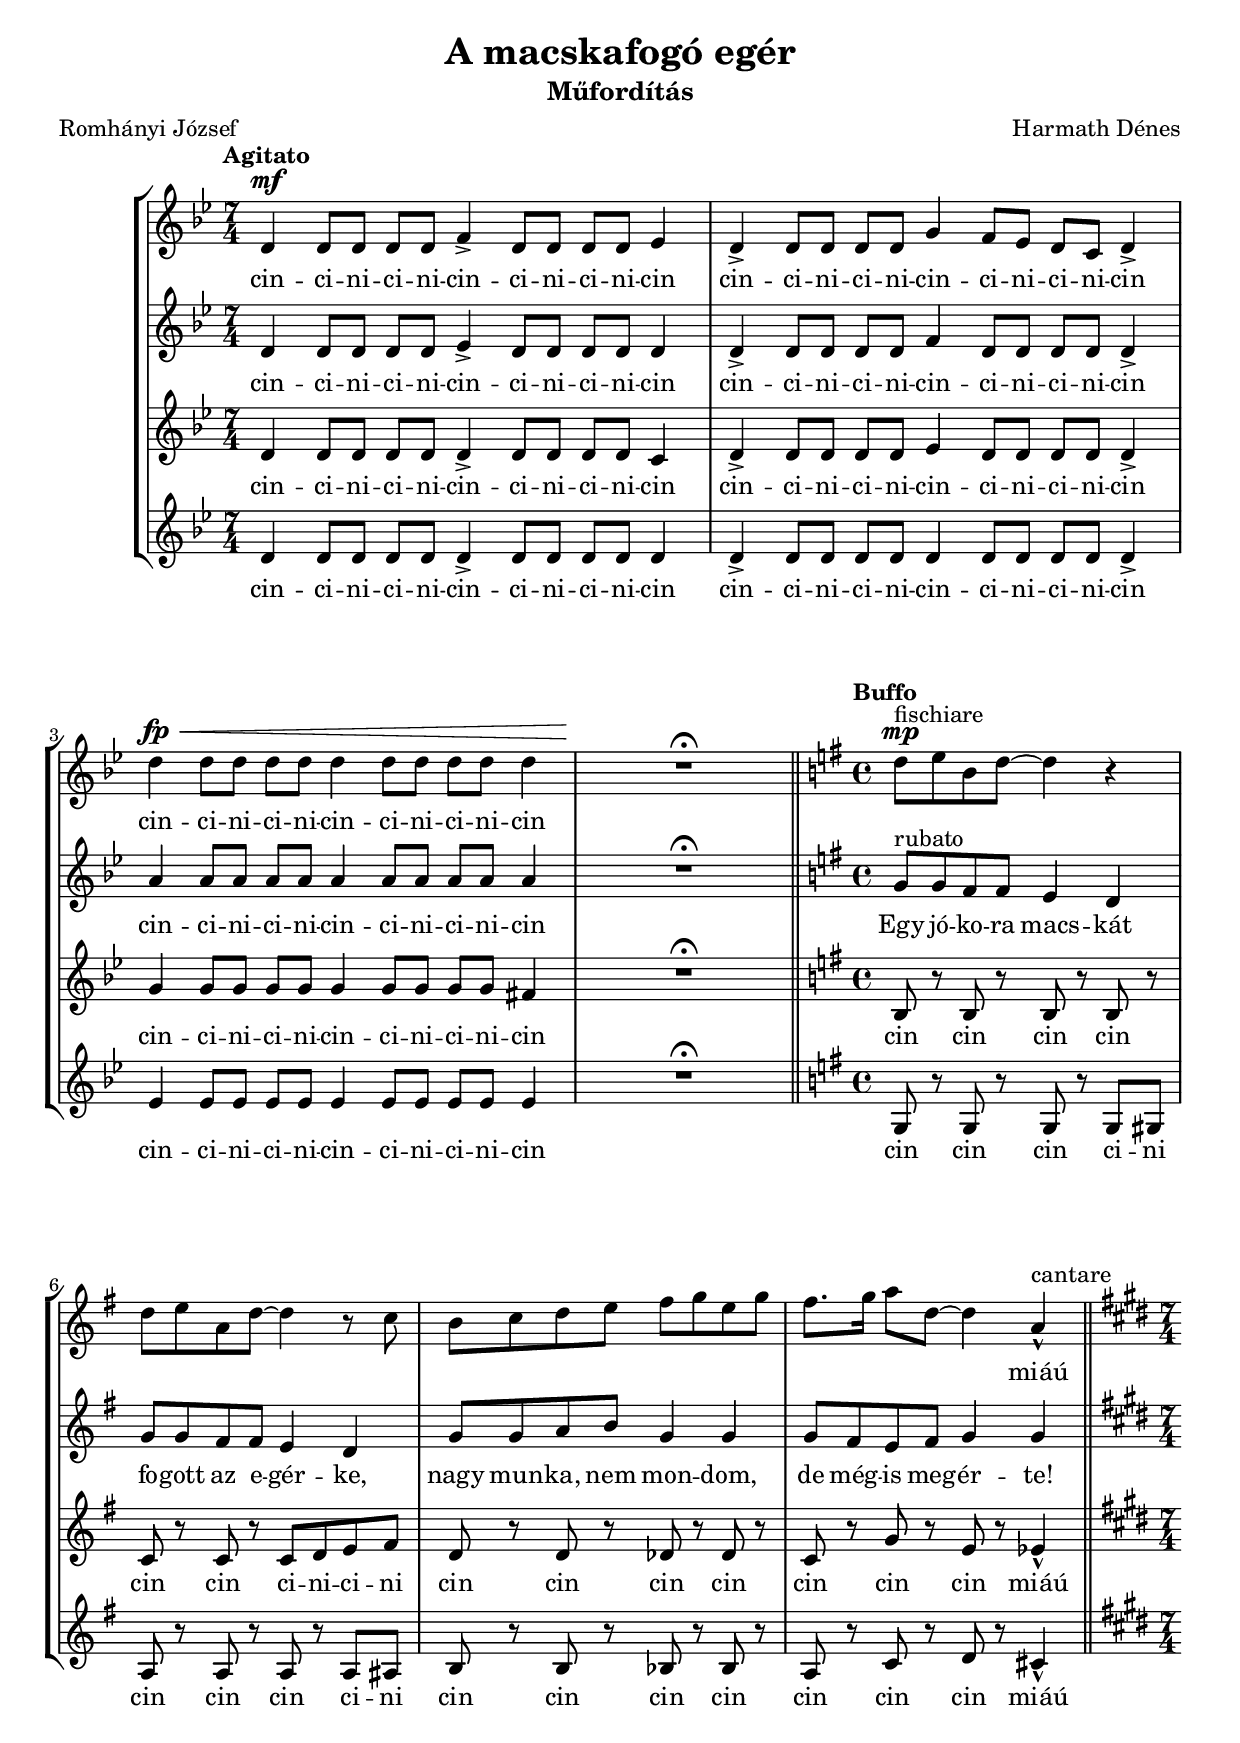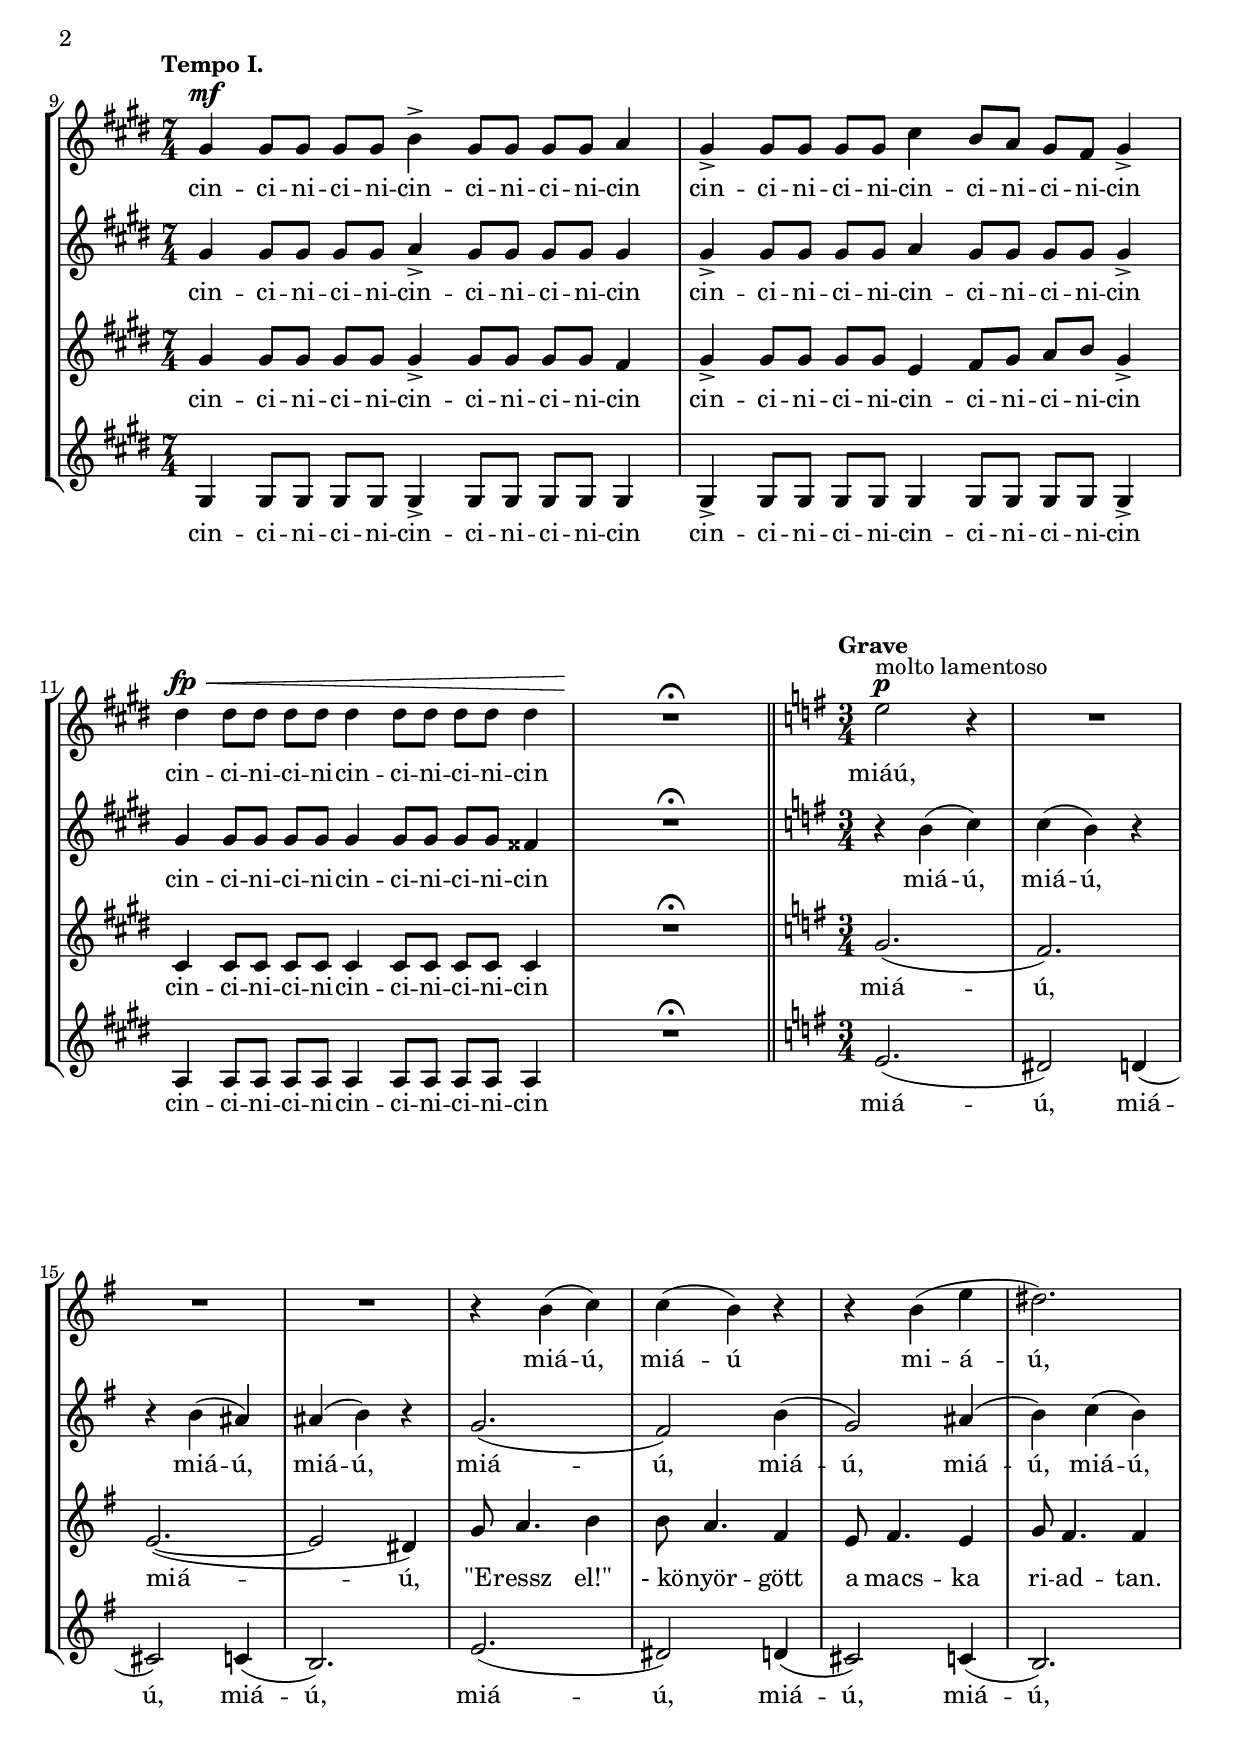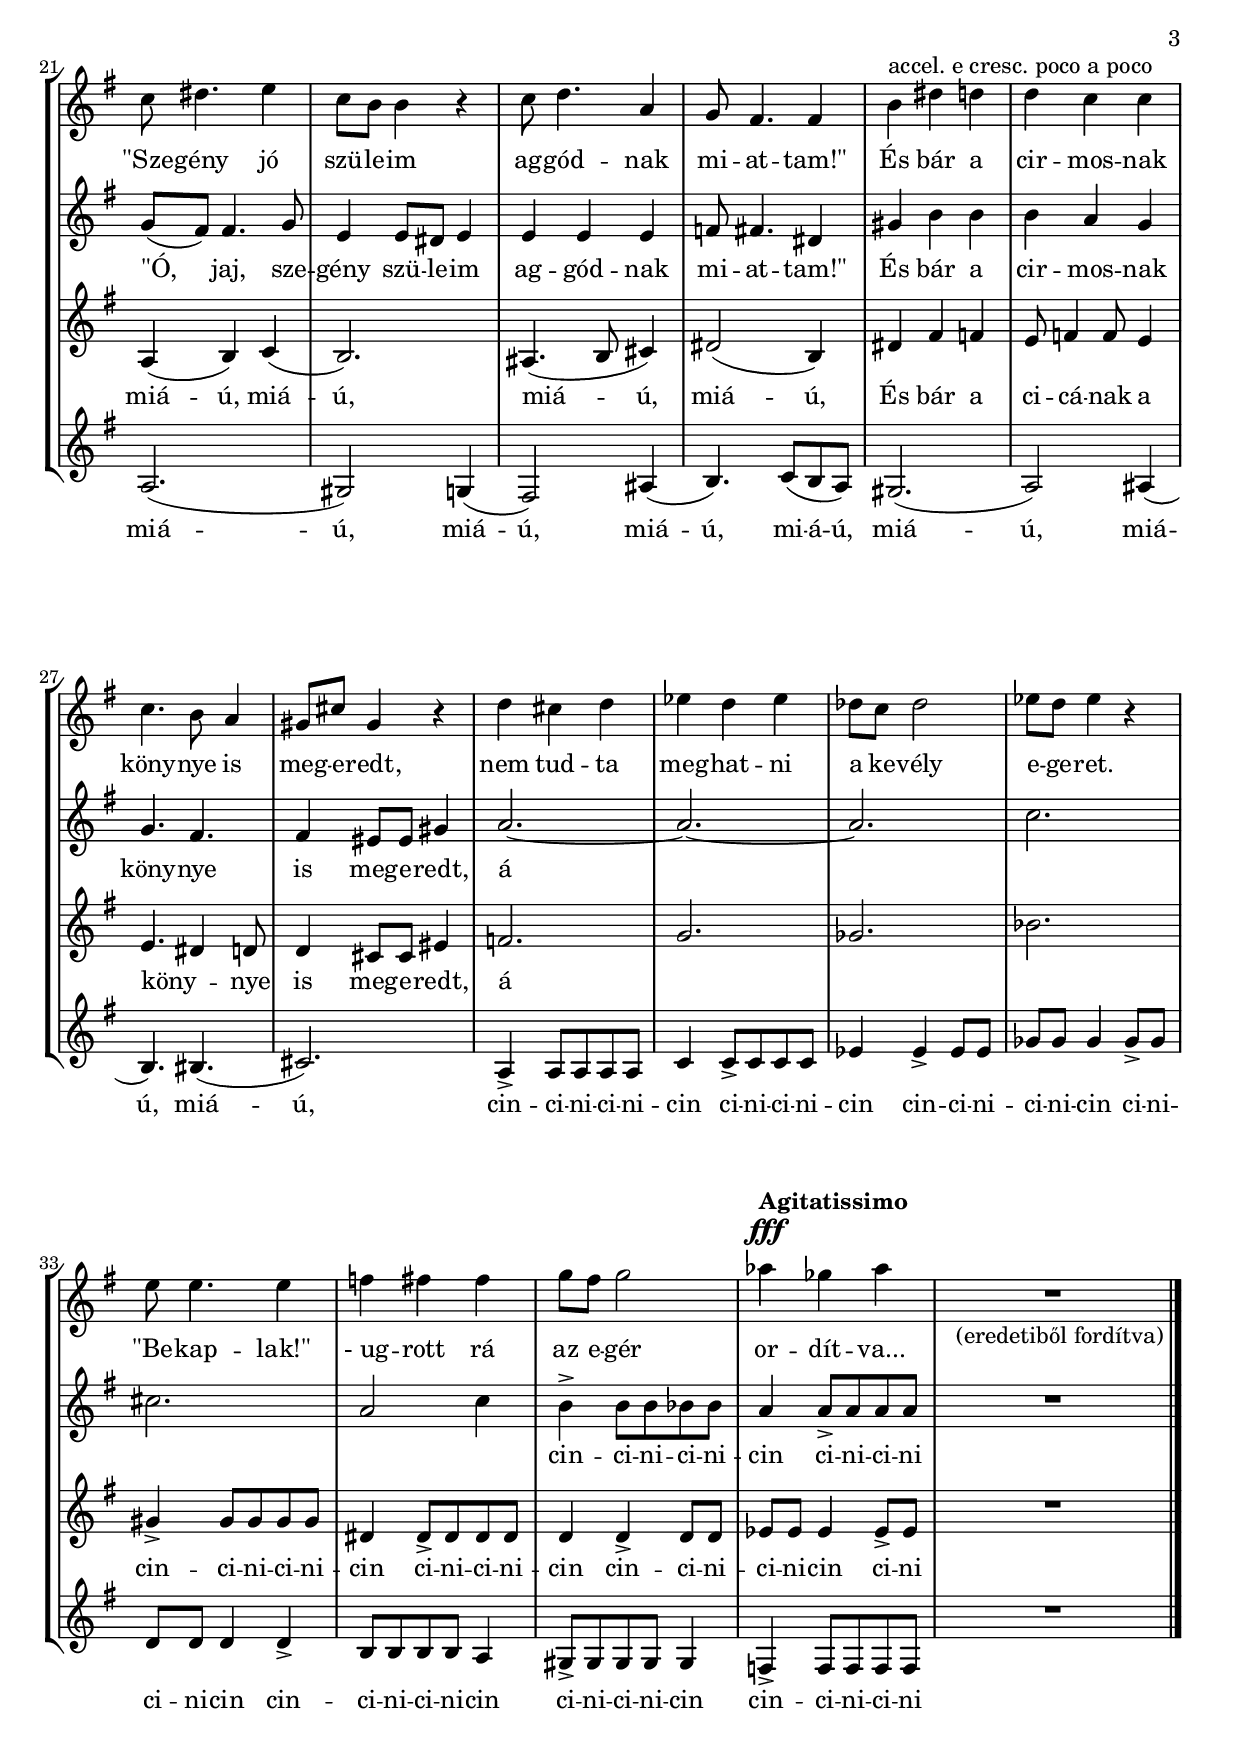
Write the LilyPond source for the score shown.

\version "2.12.0"

#(set-default-paper-size "a4")

\paper {
  ragged-last-bottom = ##f 
}

\header {
    title = "A macskafogó egér"
    subtitle = "Műfordítás"
    composer = "Harmath Dénes"
    poet = "Romhányi József"
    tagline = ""
}

AvoiceAA = \relative c'{
    \clef treble
    %staffkeysig
    \key bes \major 
    %barkeysig: 
    \key bes \major 
    %bartimesig: 
    \time 7/4 
    \tempo "Agitato"  d4 ^\mf d8 d d d f4->  d8 d d d ees4 | 
    d->  d8 d d d g4 f8 ees d c d4-> | 
    d'^\fp^\< d8 d d d d4 d8 d d d d4 
    R1..\! ^\fermataMarkup | 
	\bar "||" | 
    %barkeysig: 
    \key g \major 
    %bartimesig: 
    \time 4/4 
    \tempo "Buffo" d8 ^\markup {\upright  "fischiare"} ^\mp e b d~ d4 r | 
    d8 e a, d~ d4 r8 c | 
    b c d e fis g e g 
    fis8. g16 a8 d,~ d4 a-^  ^\markup {\upright  "cantare"} |
    \bar "||" | 
    %barkeysig: 
    \key e \major 
    %bartimesig: 
    \time 7/4 
    \tempo "Tempo I." gis4 ^\mf gis8 gis gis gis b4->  gis8 gis gis gis a4 | 
    gis->  gis8 gis gis gis cis4 b8 a gis fis gis4-> | 
    dis'^\fp^\<  dis8 dis dis dis dis4 dis8 dis dis dis dis4 
    R1..\! ^\fermataMarkup |
    \bar "||" 
    %barkeysig: 
    \key g \major 
    %bartimesig: 
    \time 3/4 
    \tempo "Grave" e2 ^\markup {\upright  "molto lamentoso"} ^\p r4 | 
    R2. *3 | % 
    r4 b( c) | 
    c( b) r | 
    r b( e | 
    dis2.) | 
    c8 dis4. e4 | 
    c8 b b4 r | 
    c8 d4. a4 | 
    g8 fis4. fis4 | 
    b ^\markup {\upright  "accel. e cresc. poco a poco"} dis d | 
    d c c | 
    c4. b8 a4 | 
    gis8 cis gis4 r | 
    d' cis d | 
    ees d ees | 
    des8 c des2 | 
    ees8 d ees4 r | 
    e8 e4. e4 | 
    f fis fis | 
    g8 fis g2 | 
    \tempo "Agitatissimo" aes4 ^\fff  ges aes |
   	\textLengthOn
    s4*0_"(eredetiből fordítva)" R2. \bar "|." 
}% end of last bar in partorvoice

 

AvoiceBA = \relative c'{
    \clef treble
    %staffkeysig
    \key bes \major 
    %barkeysig: 
    \key bes \major 
    %bartimesig: 
    \time 7/4 
    d4 d8 d d d ees4->  d8 d d d d4 | 
    d->  d8 d d d f4 d8 d d d d4-> | 
    a' a8 a a a a4 a8 a a a a4 
    R1.. ^\fermataMarkup | 
    %barkeysig: 
    \key g \major 
    %bartimesig: 
    \time 4/4 
    g8 ^\markup {\upright  "rubato"} g fis fis e4 d | 
    g8 g fis fis e4 d | 
    g8 g a b g4 g 
    g8 fis e fis g4 g | 
    %barkeysig: 
    \key e \major 
    %bartimesig: 
    \time 7/4 
    gis4 gis8 gis gis gis a4->  gis8 gis gis gis gis4 | 
    gis->  gis8 gis gis gis a4 gis8 gis gis gis gis4-> | 
    gis gis8 gis gis gis gis4 gis8 gis gis gis fisis4 
    R1.. ^\fermataMarkup | 
    %barkeysig: 
    \key g \major 
    %bartimesig: 
    \time 3/4 
    r4 b( c) | 
    c( b) r | 
    r b( ais) | 
    ais( b) r | 
    g2.( | 
    fis2) b4( | 
    g2) ais4( | 
    b) c( b) | 
    g8( fis) fis4. g8 | 
    e4 e8 dis e4 | 
    e e e | 
    f8 fis4. dis4 | 
    gis b b | 
    b a g | 
    g4. fis4. | 
    fis4 eis8 eis gis4 | 
    a2.~ | 
    a2.~ | 
    a2. | 
    c2. | 
    cis2. | 
    a2 c4 | 
    b->  b8 b bes bes | 
    a4 a8->  a a a | 
    R2.
}% end of last bar in partorvoice

 

AvoiceCA = \relative c'{
    \clef treble
    %staffkeysig
    \key bes \major 
    %barkeysig: 
    \key bes \major 
    %bartimesig: 
    \time 7/4 
    d4 d8 d d d d4->  d8 d d d c4 | 
    d->  d8 d d d ees4 d8 d d d d4-> | 
    g g8 g g g g4 g8 g g g fis4 
    R1.. ^\fermataMarkup | 
    %barkeysig: 
    \key g \major 
    %bartimesig: 
    \time 4/4 
    b,8 r b r b r b r | 
    c r c r c d e fis | 
    d r d r des r des r 
    c8 r g' r e r ees4-^ | 
    %barkeysig: 
    \key e \major 
    %bartimesig: 
    \time 7/4 
    gis4 gis8 gis gis gis gis4->  gis8 gis gis gis fis4 | 
    gis->  gis8 gis gis gis e4 fis8 gis a b gis4-> | 
    cis, cis8 cis cis cis cis4 cis8 cis cis cis cis4 
    R1.. ^\fermataMarkup | 
    %barkeysig: 
    \key g \major 
    %bartimesig: 
    \time 3/4 
    g'2.( | 
    fis2.) | 
    e2.~( | 
    e2 dis4) | 
    g8 a4. b4 | 
    b8 a4. fis4 | 
    e8 fis4. e4 | 
    g8 fis4. fis4 | 
    a,( b) c( | 
    b2.) | 
    ais4.( b8 cis4) | 
    dis2( b4) | 
    dis fis f | 
    e8 f4 f8 e4 | 
    e4. dis4 d8 | 
    d4 cis8 cis eis4 | 
    f2. | 
    g2. | 
    ges2. | 
    bes2. | 
    gis4->  gis8 gis gis gis | 
    dis4 dis8->  dis dis dis | 
    d4 d->  d8 d | 
    ees ees ees4 ees8->  ees | 
    R2.
}% end of last bar in partorvoice

 

AvoiceDA = \relative c'{
    \clef treble
    %staffkeysig
    \key bes \major 
    %barkeysig: 
    \key bes \major 
    %bartimesig: 
    \time 7/4 
    d4 d8 d d d d4->  d8 d d d d4 | 
    d->  d8 d d d d4 d8 d d d d4-> | 
    ees ees8 ees ees ees ees4 ees8 ees ees ees ees4 
    R1.. ^\fermataMarkup | 
    %barkeysig: 
    \key g \major 
    %bartimesig: 
    \time 4/4 
    g,8 r g r g r g gis | 
    a r a r a r a ais | 
    b r b r bes r bes r 
    a8 r c r d r cis4-^ | 
    %barkeysig: 
    \key e \major 
    %bartimesig: 
    \time 7/4 
    gis4 gis8 gis gis gis gis4->  gis8 gis gis gis gis4 | 
    gis->  gis8 gis gis gis gis4 gis8 gis gis gis gis4-> | 
    a a8 a a a a4 a8 a a a a4 
    R1.. ^\fermataMarkup | 
    %barkeysig: 
    \key g \major 
    %bartimesig: 
    \time 3/4 
    e'2.( | 
    dis2) d4( | 
    cis2) c4( | 
    b2.) | 
    e2.( | 
    dis2) d4( | 
    cis2) c4( | 
    b2.) | 
    a2.( | 
    gis2) g4( | 
    fis2) ais4( | 
    b4.) c8( b a) | 
    gis2.( | 
    a2) ais4( | 
    b4.) bis4.( | 
    cis2.) | 
    a4->  a8 a a a | 
    c4 c8->  c c c | 
    ees4 ees->  ees8 ees | 
    ges ges ges4 ges8->  ges | 
    d d d4 d-> | 
    b8 b b b a4 | 
    gis8->  gis gis gis gis4 | 
    f->  f8 f f f | 
    R2. 
}% end of last bar in partorvoice

ApartAverseA = \lyricmode {
	\set ignoreMelismata = ##t
	cin -- ci -- ni -- ci -- ni -- cin -- ci -- ni -- ci -- ni -- cin  cin -- ci -- ni -- ci -- ni -- cin -- ci -- ni -- ci -- ni -- cin  cin -- ci -- ni -- ci -- ni -- cin -- ci -- ni -- ci -- ni -- cin
	\repeat unfold 24 { \skip4 }
	miáú cin -- ci -- ni -- ci -- ni -- cin -- ci -- ni -- ci -- ni -- cin  cin -- ci -- ni -- ci -- ni -- cin -- ci -- ni -- ci -- ni -- cin  cin -- ci -- ni -- ci -- ni -- cin -- ci -- ni -- ci -- ni -- cin  miáú, miá -- ú,  miá -- ú  mi -- á -- ú,  "\"Sze" -- gény  jó szü -- le -- im  ag -- gód -- nak  mi -- at -- "tam!\""  És bár a cir -- mos -- nak  köny -- nye  is meg -- e -- redt,  nem tud -- ta  meg -- hat -- ni  a ke -- vély  e -- ge -- ret.  "\"Be" -- kap -- "lak!\""  -_ug -- rott  rá az e -- gér  or -- dít -- va...
}
ApartBverseA = \lyricmode {
	\set ignoreMelismata = ##t
	cin -- ci -- ni -- ci -- ni -- cin -- ci -- ni -- ci -- ni -- cin  cin -- ci -- ni -- ci -- ni -- cin -- ci -- ni -- ci -- ni -- cin  cin -- ci -- ni -- ci -- ni -- cin -- ci -- ni -- ci -- ni -- cin  Egy jó -- ko -- ra  macs -- kát  fo -- gott  az e -- gér -- ke,  nagy mun -- ka,  nem mon -- dom,  de még -- is  meg -- ér -- te!  cin -- ci -- ni -- ci -- ni -- cin -- ci -- ni -- ci -- ni -- cin  cin -- ci -- ni -- ci -- ni -- cin -- ci -- ni -- ci -- ni -- cin  cin -- ci -- ni -- ci -- ni -- cin -- ci -- ni -- ci -- ni -- cin  miá -- ú,  miá -- ú,  miá -- ú,  miá -- ú,  miá -- ú,  miá -- ú,  miá -- ú,  miá -- ú,  "\"Ó," _ jaj, sze -- gény  szü -- le -- im  ag -- gód -- nak  mi -- at -- "tam!\""  És bár a cir -- mos -- nak  köny -- nye  is meg -- e -- redt,  á _ _ _ _ _ _ cin -- ci -- ni -- ci -- ni -- cin  ci -- ni -- ci -- ni
}
ApartCverseA = \lyricmode {
	\set ignoreMelismata = ##t
	cin -- ci -- ni -- ci -- ni -- cin -- ci -- ni -- ci -- ni -- cin  cin -- ci -- ni -- ci -- ni -- cin -- ci -- ni -- ci -- ni -- cin  cin -- ci -- ni -- ci -- ni -- cin -- ci -- ni -- ci -- ni -- cin  cin cin cin cin cin cin ci -- ni -- ci -- ni  cin cin cin cin cin cin cin miáú cin -- ci -- ni -- ci -- ni -- cin -- ci -- ni -- ci -- ni -- cin  cin -- ci -- ni -- ci -- ni -- cin -- ci -- ni -- ci -- ni -- cin  cin -- ci -- ni -- ci -- ni -- cin -- ci -- ni -- ci -- ni -- cin  miá -- ú,  miá -- _ ú,  "\"E" -- ressz  "el!\"" -_kö -- nyör -- gött  a macs -- ka  ri -- ad -- tan.  miá -- ú,  miá -- ú,  miá -- _ ú,  miá -- ú,  És bár a ci -- cá -- nak  a köny -- _ nye  is meg -- e -- redt,  á _ _ _ cin -- ci -- ni -- ci -- ni -- cin  ci -- ni -- ci -- ni -- cin  cin -- ci -- ni -- ci -- ni -- cin  ci -- ni
}
ApartDverseA = \lyricmode {
	\set ignoreMelismata = ##t
	cin -- ci -- ni -- ci -- ni -- cin -- ci -- ni -- ci -- ni -- cin  cin -- ci -- ni -- ci -- ni -- cin -- ci -- ni -- ci -- ni -- cin  cin -- ci -- ni -- ci -- ni -- cin -- ci -- ni -- ci -- ni -- cin  cin cin cin ci -- ni  cin cin cin ci -- ni  cin cin cin cin cin cin cin miáú cin -- ci -- ni -- ci -- ni -- cin -- ci -- ni -- ci -- ni -- cin  cin -- ci -- ni -- ci -- ni -- cin -- ci -- ni -- ci -- ni -- cin  cin -- ci -- ni -- ci -- ni -- cin -- ci -- ni -- ci -- ni -- cin  miá -- ú,  miá -- ú,  miá -- ú,  miá -- ú,  miá -- ú,  miá -- ú,  miá -- ú,  miá -- ú,  miá -- ú,  mi -- á -- ú,  miá -- ú,  miá -- ú,  miá -- ú,  cin -- ci -- ni -- ci -- ni -- cin  ci -- ni -- ci -- ni -- cin  cin -- ci -- ni -- ci -- ni -- cin  ci -- ni -- ci -- ni -- cin  cin -- ci -- ni -- ci -- ni -- cin  ci -- ni -- ci -- ni -- cin  cin -- ci -- ni -- ci -- ni
}

\score { 
    << 
        \context StaffGroup = B<< 
            \context Staff = ApartA << 
                \context Voice = AvoiceAA \AvoiceAA
            >>

             \context Lyrics = ApartAverseA\lyricsto AvoiceAA  \ApartAverseA

            \context Staff = ApartB << 
                \context Voice = AvoiceBA \AvoiceBA
            >>

             \context Lyrics = ApartBverseA\lyricsto AvoiceBA  \ApartBverseA

            \context Staff = ApartC << 
                \context Voice = AvoiceCA \AvoiceCA
            >>

             \context Lyrics = ApartCverseA\lyricsto AvoiceCA  \ApartCverseA

            \context Staff = ApartD << 
                \context Voice = AvoiceDA \AvoiceDA
            >>

             \context Lyrics = ApartDverseA\lyricsto AvoiceDA  \ApartDverseA

        >> %end of StaffGroupB
  >>
}%% end of score-block 
